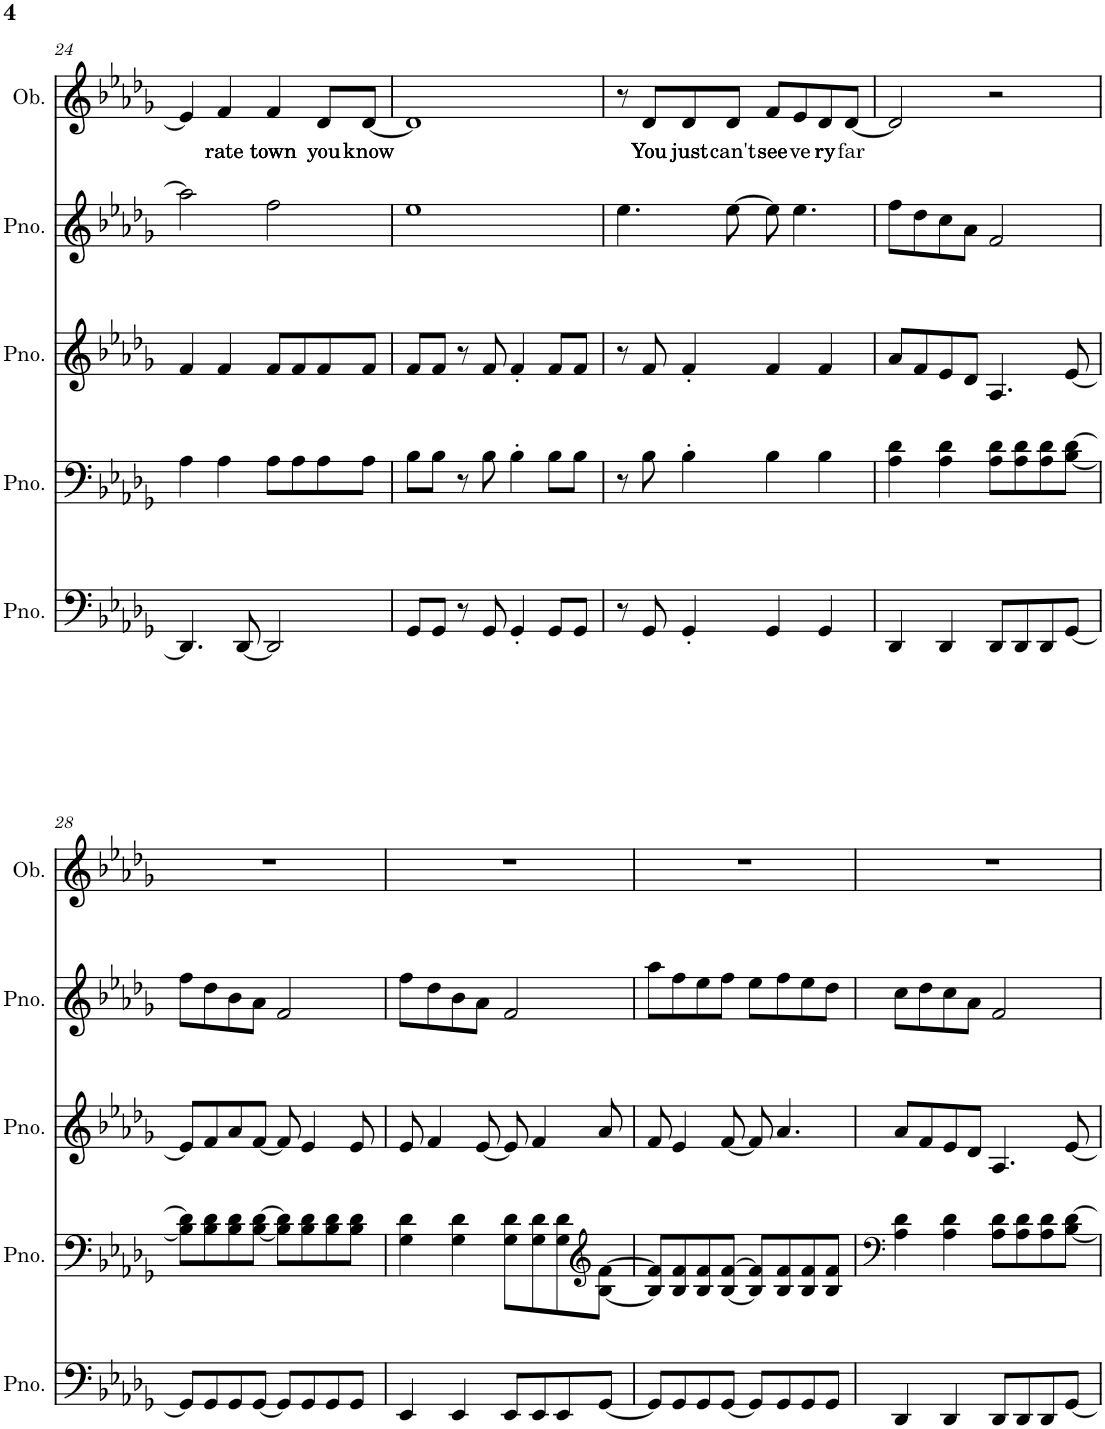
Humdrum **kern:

**kern	**kern	**kern	**kern	**kern	**text
*part5	*part4	*part3	*part2	*part1	*part1
*staff5	*staff4	*staff3	*staff2	*staff1	*staff1
*I"Piano, :bassNotes	*I"Piano, :tenorVoice	*I"Piano, :altoNotes	*I"Piano, :sopranoVoice	*I"Oboe, :soloVoice	*
*I'Pno.	*I'Pno.	*I'Pno.	*I'Pno.	*I'Ob.	*
!!LO:PB:g=z
*clefF4	*clefF4	*clefG2	*clefG2	*clefG2	*
*k[b-e-a-d-g-]	*k[b-e-a-d-g-]	*k[b-e-a-d-g-]	*k[b-e-a-d-g-]	*k[b-e-a-d-g-]	*
*M4/4	*M4/4	*M4/4	*M4/4	*M4/4	*
=24	=24	=24	=24	=24	=24
4.DD-/]	4A-\	4f/	2aa-\]	4e-/]	.
!	!	!	!	!	!LO:LY:b
.	4A-\	4f/	.	4f/	rate
[8DD-/	.	.	.	.	.
!	!	!	!	!	!LO:LY:b
2DD-/]	8A-\L	8f/L	2ff\	4f/	town
.	8A-\	8f/	.	.	.
!	!	!	!	!	!LO:LY:b
.	8A-\	8f/	.	8d-/L	you
!	!	!	!	!	!LO:LY:b
.	8A-\J	8f/J	.	[8d-/J	know
=25	=25	=25	=25	=25	=25
8GG-/L	8B-\L	8f/L	1ee-	1d-]	.
8GG-/J	8B-\J	8f/J	.	.	.
8r	8r	8r	.	.	.
8GG-/	8B-\	8f/	.	.	.
4GG-'/	4B-'\	4f'/	.	.	.
8GG-/L	8B-\L	8f/L	.	.	.
8GG-/J	8B-\J	8f/J	.	.	.
=26	=26	=26	=26	=26	=26
8r	8r	8r	4.ee-\	8r	.
!	!	!	!	!	!LO:LY:b
8GG-/	8B-\	8f/	.	8d-/L	You
!	!	!	!	!	!LO:LY:b
4GG-'/	4B-'\	4f'/	.	8d-/	just
!	!	!	!	!	!LO:LY:b
.	.	.	[8ee-\	8d-/J	can't
!	!	!	!	!	!LO:LY:b
4GG-/	4B-\	4f/	8ee-\]	8f/L	see
!	!	!	!	!	!LO:LY:b
.	.	.	4.ee-\	8e-/	ve
!	!	!	!	!	!LO:LY:b
4GG-/	4B-\	4f/	.	8d-/	ry
!	!	!	!	!	!LO:LY:b
.	.	.	.	[8d-/J	far
=27	=27	=27	=27	=27	=27
4DD-/	4A-\ 4d-\	8a-/L	8ff\L	2d-/]	.
.	.	8f/	8dd-\	.	.
4DD-/	4A-\ 4d-\	8e-/	8cc\	.	.
.	.	8d-/J	8a-\J	.	.
8DD-/L	8A-\ 8d-\L	4.A-/	2f/	2r	.
8DD-/	8A-\ 8d-\	.	.	.	.
8DD-/	8A-\ 8d-\	.	.	.	.
[8GG-/J	[8B-\ [8d-\J	[8e-/	.	.	.
!!LO:LB:g=z
=28	=28	=28	=28	=28	=28
8GG-/L]	8B-\] 8d-\]L	8e-/L]	8ff\L	1r	.
8GG-/	8B-\ 8d-\	8f/	8dd-\	.	.
8GG-/	8B-\ 8d-\	8a-/	8b-\	.	.
[8GG-/J	[8B-\ [8d-\J	[8f/J	8a-\J	.	.
8GG-/L]	8B-\] 8d-\]L	8f/]	2f/	.	.
8GG-/	8B-\ 8d-\	4e-/	.	.	.
8GG-/	8B-\ 8d-\	.	.	.	.
8GG-/J	8B-\ 8d-\J	8e-/	.	.	.
=29	=29	=29	=29	=29	=29
4EE-/	4G-\ 4d-\	8e-/	8ff\L	1r	.
.	.	4f/	8dd-\	.	.
4EE-/	4G-\ 4d-\	.	8b-\	.	.
.	.	[8e-/	8a-\J	.	.
8EE-/L	8G-\ 8d-\L	8e-/]	2f/	.	.
8EE-/	8G-\ 8d-\	4f/	.	.	.
8EE-/	8G-\ 8d-\	.	.	.	.
*	*clefG2	*	*	*	*
[8GG-/J	[8B-\ [8f\J	8a-/	.	.	.
=30	=30	=30	=30	=30	=30
8GG-/L]	8B-/] 8f/]L	8f/	8aa-\L	1r	.
8GG-/	8B-/ 8f/	4e-/	8ff\	.	.
8GG-/	8B-/ 8f/	.	8ee-\	.	.
[8GG-/J	[8B-/ [8f/J	[8f/	8ff\J	.	.
8GG-/L]	8B-/] 8f/]L	8f/]	8ee-\L	.	.
8GG-/	8B-/ 8f/	4.a-/	8ff\	.	.
8GG-/	8B-/ 8f/	.	8ee-\	.	.
8GG-/J	8B-/ 8f/J	.	8dd-\J	.	.
=31	=31	=31	=31	=31	=31
*	*clefF4	*	*	*	*
4DD-/	4A-\ 4d-\	8a-/L	8cc\L	1r	.
.	.	8f/	8dd-\	.	.
4DD-/	4A-\ 4d-\	8e-/	8cc\	.	.
.	.	8d-/J	8a-\J	.	.
8DD-/L	8A-\ 8d-\L	4.A-/	2f/	.	.
8DD-/	8A-\ 8d-\	.	.	.	.
8DD-/	8A-\ 8d-\	.	.	.	.
[8GG-/J	[8B-\ [8d-\J	[8e-/	.	.	.
=	=	=	=	=	=
*-	*-	*-	*-	*-	*-
